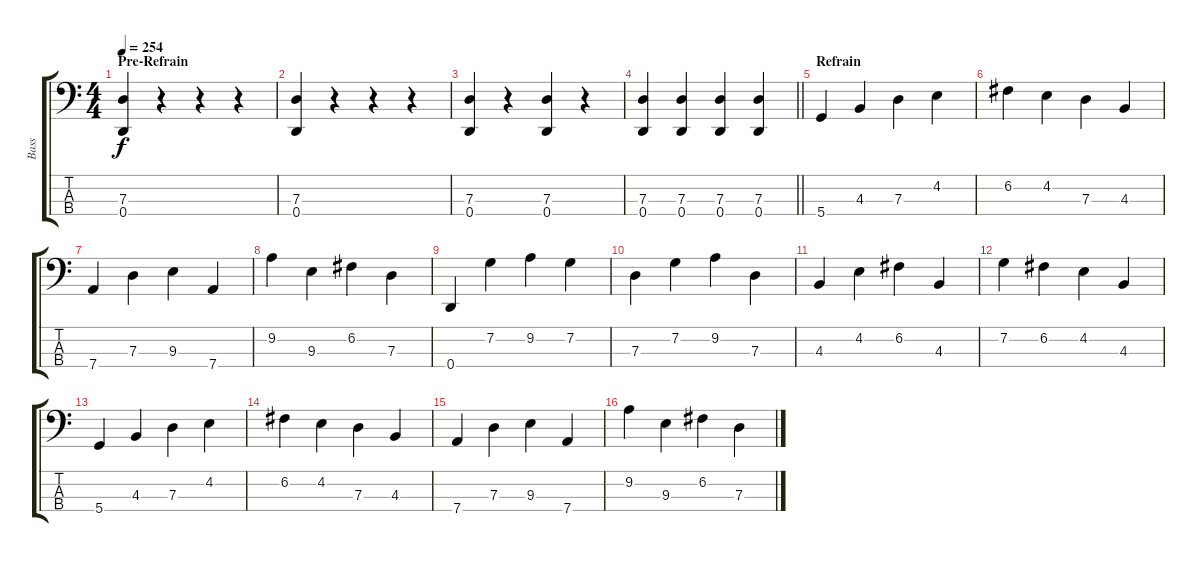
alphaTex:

\track ("Bass" "Bass") {instrument electricbassfinger}
\staff {score tabs}
\tuning (F2 C2 G1 D1) {hide}
\ts (4 4)
\section ("" "Pre-Refrain")
\tempo 254
\clef f4
\ks c
(7.3 0.4).4{dy f} r.4 r.4 r.4 |
(7.3 0.4).4 r.4 r.4 r.4 |
(7.3 0.4).4 r.4 (7.3 0.4).4 r.4 |
\barLineRight lightlight
(7.3 0.4).4 (7.3 0.4).4 (7.3 0.4).4 (7.3 0.4).4 |
\section ("" "Refrain")
5.4.4 4.3.4 7.3.4 4.2.4 |
6.2.4 4.2.4 7.3.4 4.3.4 |
7.4.4 7.3.4 9.3.4 7.4.4 |
9.2.4 9.3.4 6.2.4 7.3.4 |
0.4.4 7.2.4 9.2.4 7.2.4 |
7.3.4 7.2.4 9.2.4 7.3.4 |
4.3.4 4.2.4 6.2.4 4.3.4 |
7.2.4 6.2.4 4.2.4 4.3.4 |
5.4.4 4.3.4 7.3.4 4.2.4 |
6.2.4 4.2.4 7.3.4 4.3.4 |
7.4.4 7.3.4 9.3.4 7.4.4 |
9.2.4 9.3.4 6.2.4 7.3.4
